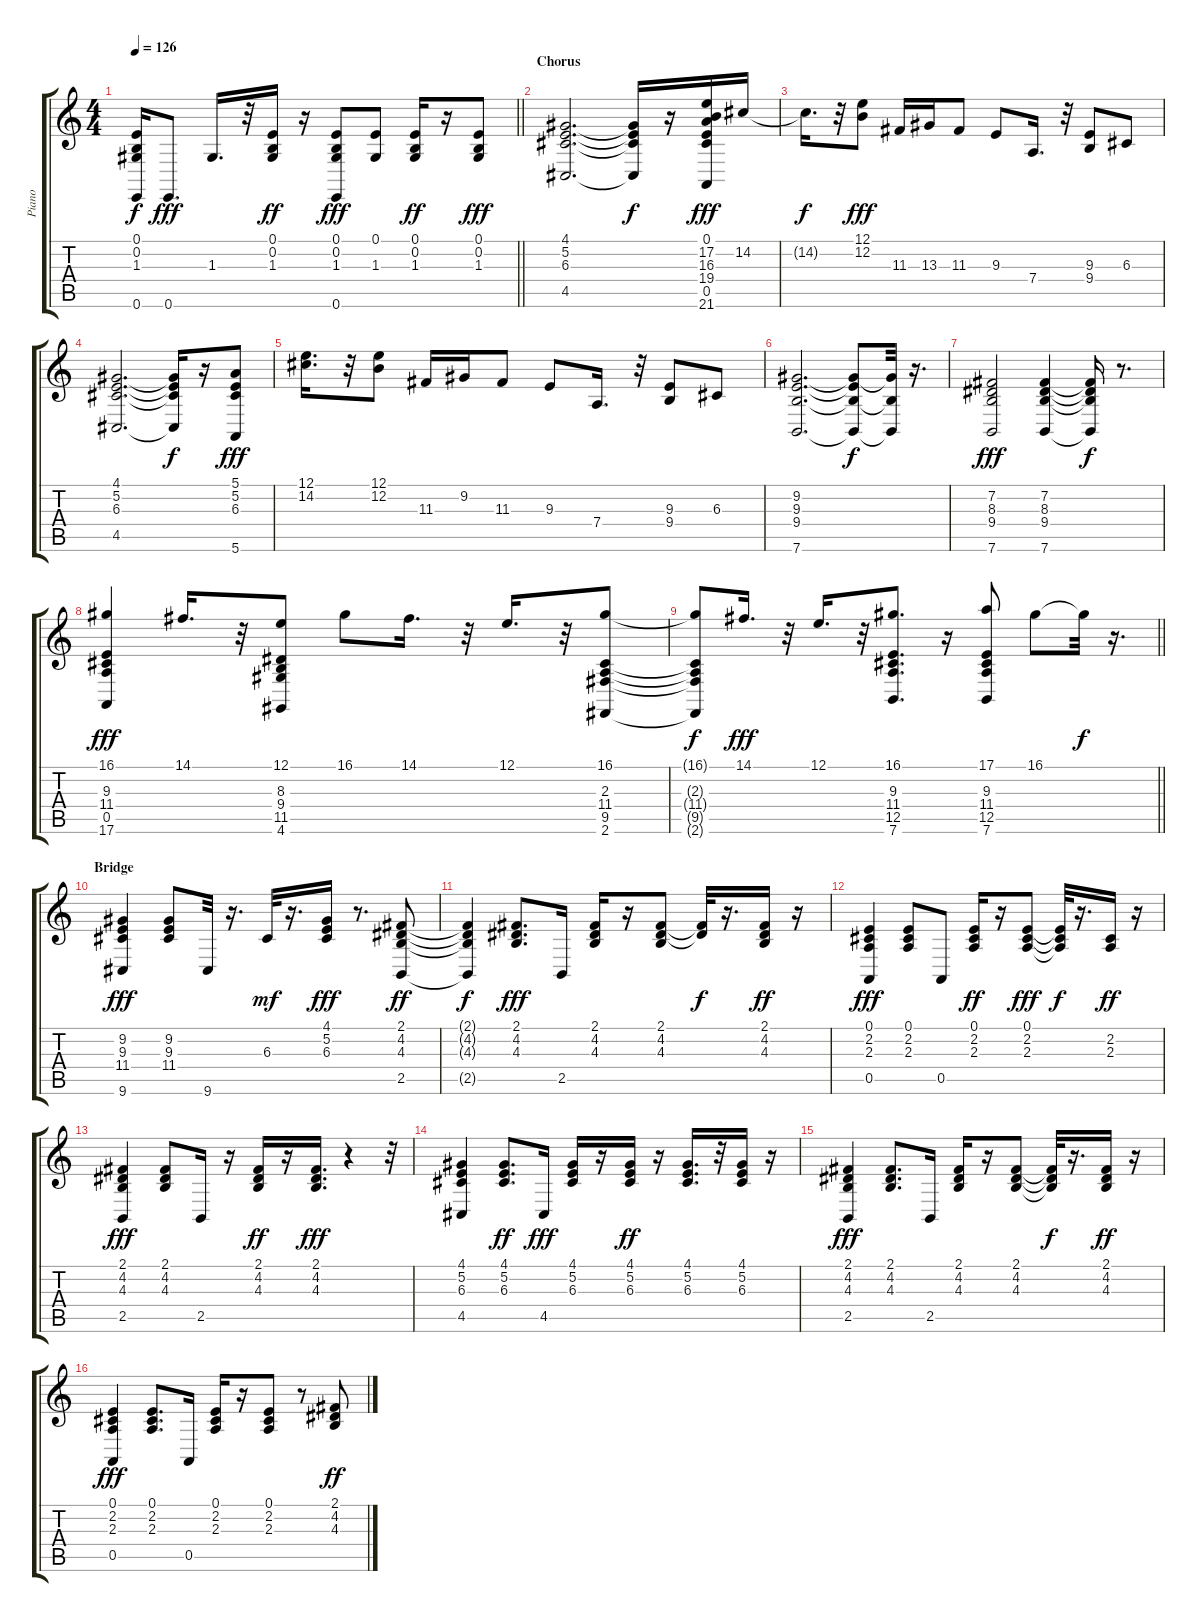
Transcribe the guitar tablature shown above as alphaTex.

\track ("Piano" "Piano") {instrument brightacousticpiano}
\staff {score tabs}
\tuning (E4 B3 G3 D3 A2 E2) {hide}
\ts (4 4)
\tempo 126
\clef g2
\barLineRight lightlight
\ks c
(0.1{t} 0.2{t} 1.3{t} 0.6{t}).16{dy f} 0.6.8{d dy fff} 1.3.16{d} r.32 (0.1 0.2 1.3).16{dy ff} r.16 (0.1 0.2 1.3 0.6).8{dy fff} (0.1 1.3).8 (0.1 0.2 1.3).16{dy ff} r.16 (0.1 0.2 1.3).8{dy fff} |
\section ("" "Chorus")
(4.1 5.2 6.3 4.5).2{d} (4.1{t} 5.2{t} 6.3{t} 4.5{t}).16{dy f} r.16 (0.1 17.2 16.3 19.4 0.5 21.6).16{dy fff} 14.2.16 |
14.2{t}.16{d dy f} r.32 (12.1 12.2).8{dy fff} 11.3.16 13.3.16 11.3.8 9.3.8 7.4.16{d} r.32 (9.3 9.4).8 6.3.8 |
(4.1 5.2 6.3 4.5).2{d} (4.1{t} 5.2{t} 6.3{t} 4.5{t}).16{dy f} r.16 (5.1 5.2 6.3 5.6).8{dy fff} |
(12.1 14.2).16{d} r.32 (12.1 12.2).8 11.3.16 9.2.16 11.3.8 9.3.8 7.4.16{d} r.32 (9.3 9.4).8 6.3.8 |
(9.2 9.3 9.4 7.6).2{d} (9.2{t} 9.3{t} 9.4{t} 7.6{t}).8{dy f} (9.2{t} 9.4{t} 7.6{t}).32 r.16{d} |
(7.2 8.3 9.4 7.6).2{dy fff} (7.2 8.3 9.4 7.6).4 (7.2{t} 8.3{t} 9.4{t} 7.6{t}).16{dy f} r.8{d} |
(16.1 9.3 11.4 0.5 17.6).4{dy fff} 14.1.16{d} r.32 (12.1 8.3 9.4 11.5 4.6).8 16.1.8 14.1.16{d} r.32 12.1.16{d} r.32 (16.1 2.3 11.4 9.5 2.6).8 |
\barLineRight lightlight
(16.1{t} 2.3{t} 11.4{t} 9.5{t} 2.6{t}).8{dy f} 14.1.16{d dy fff} r.32 12.1.16{d} r.32 (16.1 9.3 11.4 12.5 7.6).8{d} r.16 (17.1 9.3 11.4 12.5 7.6).8 16.1.8 16.1{t}.32{dy f} r.16{d} |
\section ("" "Bridge")
(9.2 9.3 11.4 9.6).4{dy fff} (9.2 9.3 11.4).8 9.6.32 r.16{d} 6.3.32{dy mf} r.16{d} (4.1 5.2 6.3).16{dy fff} r.8{d} (2.1 4.2 4.3 2.5).8{dy ff} |
(2.1{t} 4.2{t} 4.3{t} 2.5{t}).4{dy f} (2.1 4.2 4.3).8{d dy fff} 2.5.16 (2.1 4.2 4.3).16 r.16 (2.1 4.2 4.3).8 (2.1{t} 4.2{t}).32{dy f} r.16{d} (2.1 4.2 4.3).16{dy ff} r.16 |
(0.1 2.2 2.3 0.5).4{dy fff} (0.1 2.2 2.3).8 0.5.8 (0.1 2.2 2.3).16{dy ff} r.16 (0.1 2.2 2.3).8{dy fff} (0.1{t} 2.2{t} 2.3{t}).32{dy f} r.16{d} (2.2 2.3).16{dy ff} r.16 |
(2.1 4.2 4.3 2.5).4{dy fff} (2.1 4.2 4.3).8 2.5.16 r.16 (2.1 4.2 4.3).16{dy ff} r.16 (2.1 4.2 4.3).16{d dy fff} r.4 r.32 |
(4.1 5.2 6.3 4.5).4 (4.1 5.2 6.3).8{d dy ff} 4.5.16{dy fff} (4.1 5.2 6.3).16 r.16 (4.1 5.2 6.3).16{dy ff} r.16 (4.1 5.2 6.3).16{d} r.32 (4.1 5.2 6.3).16 r.16 |
(2.1 4.2 4.3 2.5).4{dy fff} (2.1 4.2 4.3).8{d} 2.5.16 (2.1 4.2 4.3).16 r.16 (2.1 4.2 4.3).8 (2.1{t} 4.2{t} 4.3{t}).32{dy f} r.16{d} (2.1 4.2 4.3).16{dy ff} r.16 |
(0.1 2.2 2.3 0.5).4{dy fff} (0.1 2.2 2.3).8{d} 0.5.16 (0.1 2.2 2.3).16 r.16 (0.1 2.2 2.3).8 r.8 (2.1 4.2 4.3).8{dy ff}
